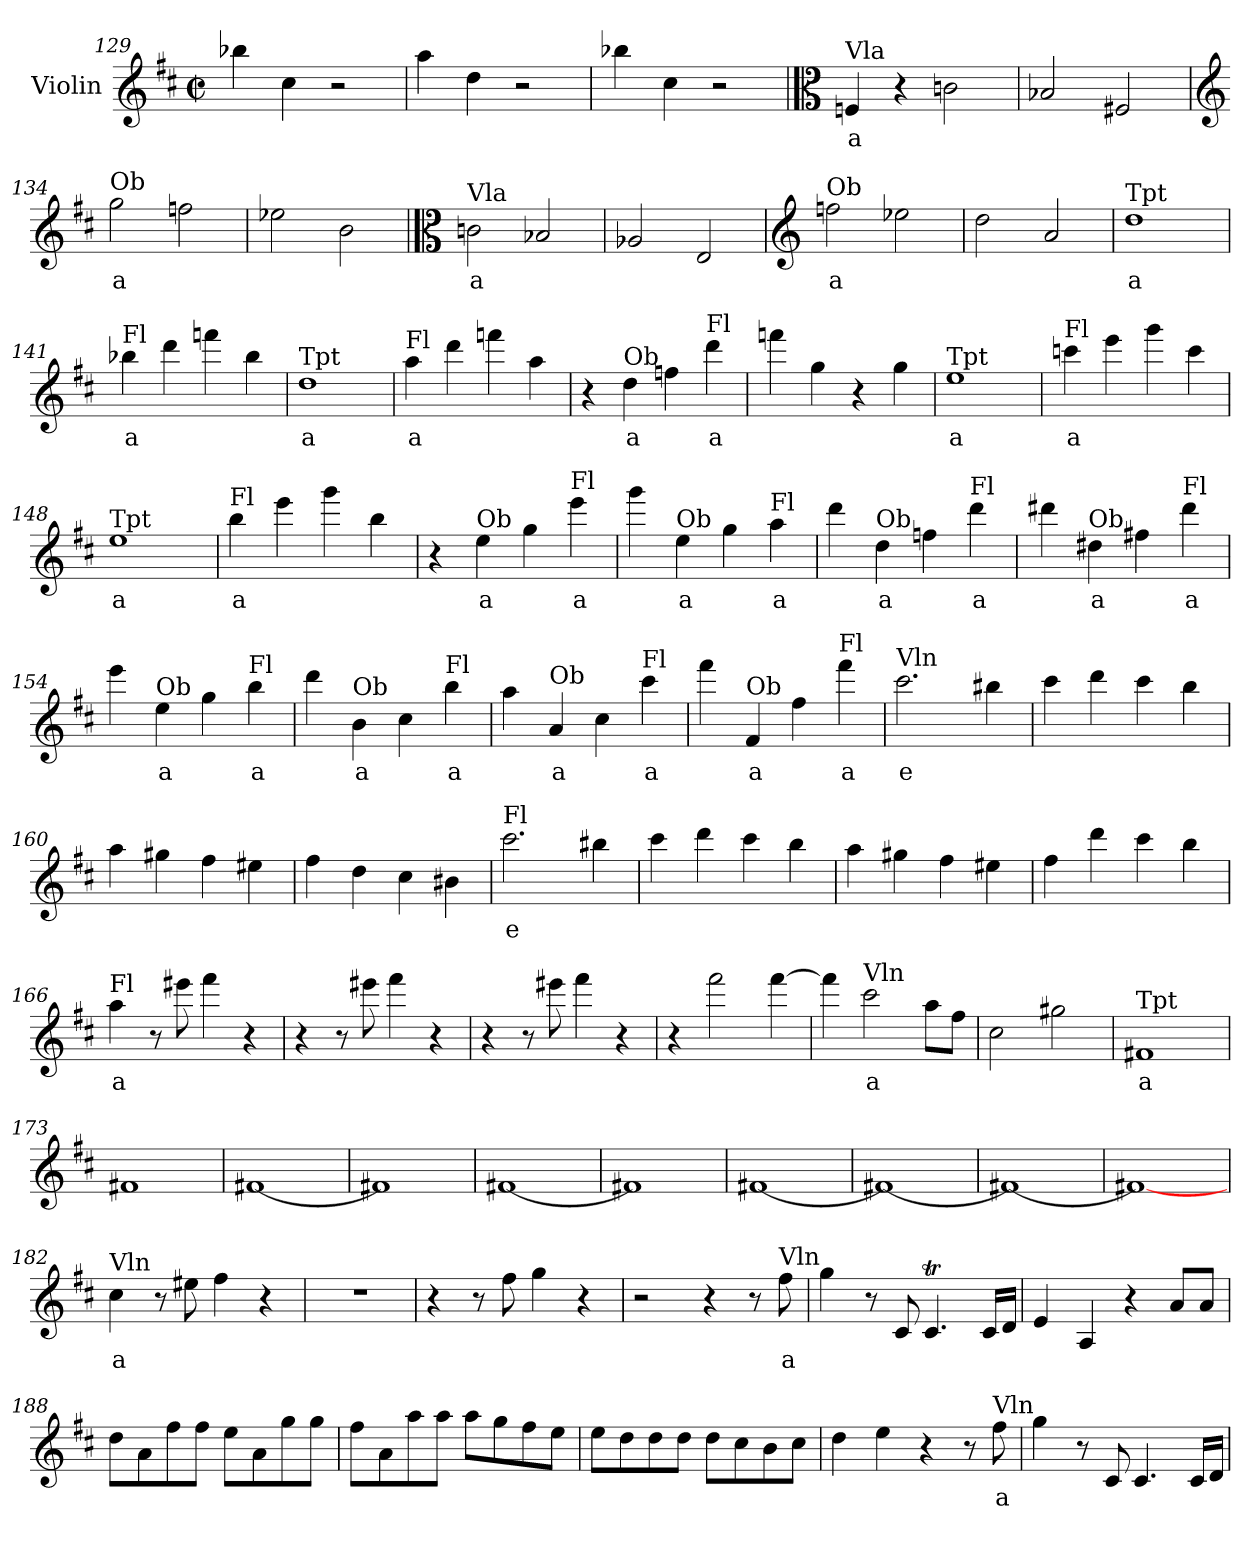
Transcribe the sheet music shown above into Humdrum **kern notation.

**kern	**text
*part1	*part1
*staff1	*staff1
*I"Violin	*
*I'Vln	*
*clefG2	*
*k[f#c#]	*
*M2/2	*
*met(c|)	*
=129	=129
4bb-X	.
4cc#	.
2r	.
=130	=130
4aa	.
4dd	.
2r	.
=131	=131
4bb-X	.
4cc#	.
2r	.
=132	=132
*clefC3	*
!LO:TX:a:t=Vla	!
!	!LO:LY:b:color=#FF0000
4Fn	a
4r	.
2cn	.
!!LO:PB:g=z
=133	=133
2B-X	.
2F#X	.
=134	=134
*clefG2	*
!LO:TX:a:t=Ob	!
!	!LO:LY:b:color=#FF0000
2gg	a
2ffn	.
=135	=135
2ee-X	.
2b	.
=136	=136
*clefC3	*
!LO:TX:a:t=Vla	!
!	!LO:LY:b:color=#FF0000
2cn	a
2B-X	.
=137	=137
2A-X	.
2E	.
=138	=138
*clefG2	*
!LO:TX:a:t=Ob	!
!	!LO:LY:b:color=#FF0000
2ffn	a
2ee-X	.
=139	=139
2dd	.
2a	.
!!LO:PB:g=z
=140	=140
!LO:TX:a:t=Tpt	!
!	!LO:LY:b:color=#FF0000
1dd	a
=141	=141
!LO:TX:a:t=Fl	!
!	!LO:LY:b:color=#FF0000
4bb-X	a
4ddd	.
4fffn	.
4bb-	.
=142	=142
!LO:TX:a:t=Tpt	!
!	!LO:LY:b:color=#FF0000
1dd	a
=143	=143
!LO:TX:a:t=Fl	!
!	!LO:LY:b:color=#FF0000
4aa	a
4ddd	.
4fffn	.
4aa	.
=144	=144
4r	.
!LO:TX:a:t=Ob	!
!	!LO:LY:b:color=#FF0000
4dd	a
4ffn	.
!LO:TX:a:t=Fl	!
!	!LO:LY:b:color=#FF0000
4ddd	a
=145	=145
4fffn	.
4gg	.
4r	.
4gg	.
=146	=146
!LO:TX:a:t=Tpt	!
!	!LO:LY:b:color=#FF0000
1ee	a
!!LO:PB:g=z
=147	=147
!LO:TX:a:t=Fl	!
!	!LO:LY:b:color=#FF0000
4cccn	a
4eee	.
4ggg	.
4ccc	.
=148	=148
!LO:TX:a:t=Tpt	!
!	!LO:LY:b:color=#FF0000
1ee	a
=149	=149
!LO:TX:a:t=Fl	!
!	!LO:LY:b:color=#FF0000
4bb	a
4eee	.
4ggg	.
4bb	.
=150	=150
4r	.
!LO:TX:a:t=Ob	!
!	!LO:LY:b:color=#FF0000
4ee	a
4gg	.
!LO:TX:a:t=Fl	!
!	!LO:LY:b:color=#FF0000
4eee	a
=151	=151
4ggg	.
!LO:TX:a:t=Ob	!
!	!LO:LY:b:color=#FF0000
4ee	a
4gg	.
!LO:TX:a:t=Fl	!
!	!LO:LY:b:color=#FF0000
4aa	a
=152	=152
4ddd	.
!LO:TX:a:t=Ob	!
!	!LO:LY:b:color=#FF0000
4dd	a
4ffn	.
!LO:TX:a:t=Fl	!
!	!LO:LY:b:color=#FF0000
4ddd	a
=153	=153
4ddd#X	.
!LO:TX:a:t=Ob	!
!	!LO:LY:b:color=#FF0000
4dd#X	a
4ff#X	.
!LO:TX:a:t=Fl	!
!	!LO:LY:b:color=#FF0000
4ddd#	a
!!LO:PB:g=z
=154	=154
4eee	.
!LO:TX:a:t=Ob	!
!	!LO:LY:b:color=#FF0000
4ee	a
4gg	.
!LO:TX:a:t=Fl	!
!	!LO:LY:b:color=#FF0000
4bb	a
=155	=155
4ddd	.
!LO:TX:a:t=Ob	!
!	!LO:LY:b:color=#FF0000
4b	a
4cc#	.
!LO:TX:a:t=Fl	!
!	!LO:LY:b:color=#FF0000
4bb	a
=156	=156
4aa	.
!LO:TX:a:t=Ob	!
!	!LO:LY:b:color=#FF0000
4a	a
4cc#	.
!LO:TX:a:t=Fl	!
!	!LO:LY:b:color=#FF0000
4ccc#	a
=157	=157
4fff#	.
!LO:TX:a:t=Ob	!
!	!LO:LY:b:color=#FF0000
4f#	a
4ff#	.
!LO:TX:a:t=Fl	!
!	!LO:LY:b:color=#FF0000
4fff#	a
=158	=158
!LO:TX:a:t=Vln	!
!	!LO:LY:b:color=#FF0000
2.ccc#	e
4bb#X	.
=159	=159
4ccc#	.
4ddd	.
4ccc#	.
4bb	.
=160	=160
4aa	.
4gg#X	.
4ff#	.
4ee#X	.
=161	=161
4ff#	.
4dd	.
4cc#	.
4b#X	.
!!LO:PB:g=z
=162	=162
!LO:TX:a:t=Fl	!
!	!LO:LY:b:color=#FF0000
2.ccc#	e
4bb#X	.
=163	=163
4ccc#	.
4ddd	.
4ccc#	.
4bb	.
=164	=164
4aa	.
4gg#X	.
4ff#	.
4ee#X	.
=165	=165
4ff#	.
4ddd	.
4ccc#	.
4bb	.
=166	=166
!LO:TX:a:t=Fl	!
!	!LO:LY:b:color=#FF0000
4aa	a
8r	.
8eee#X	.
4fff#	.
4r	.
=167	=167
4r	.
8r	.
8eee#X	.
4fff#	.
4r	.
=168	=168
4r	.
8r	.
8eee#X	.
4fff#	.
4r	.
!!LO:PB:g=z
=169	=169
4r	.
2fff#	.
[4fff#	.
=170	=170
4fff#]	.
!LO:TX:a:t=Vln	!
!	!LO:LY:b:color=#FF0000
2ccc#	a
8aa\L	.
8ff#\J	.
=171	=171
2cc#	.
2gg#X	.
=172	=172
!LO:TX:a:t=Tpt	!
!	!LO:LY:b:color=#FF0000
1f#X	a
=173	=173
1f#X	.
=174	=174
[1f#X	.
=175	=175
1f#X]	.
!!LO:PB:g=z
=176	=176
[1f#X	.
=177	=177
1f#X]	.
=178	=178
[1f#X	.
=179	=179
1f#X_	.
=180	=180
1f#X_	.
=181	=181
1f#X_	.
=182	=182
!LO:TX:a:t=Vln	!
!	!LO:LY:b:color=#FF0000
4cc#	a
8r	.
8ee#X	.
4ff#	.
4r	.
=183	=183
1r	.
=184	=184
4r	.
8r	.
8ff#	.
4gg	.
4r	.
!!LO:PB:g=z
=185	=185
2r	.
4r	.
8r	.
!LO:TX:a:t=Vln	!
!	!LO:LY:b:color=#FF0000
8ff#	a
=186	=186
4gg	.
8r	.
8c#	.
4.c#t	.
16c#/LL	.
16d/JJ	.
=187	=187
4e	.
4A	.
4r	.
8a/L	.
8a/J	.
=188	=188
8dd\L	.
8a\	.
8ff#\	.
8ff#\J	.
8ee\L	.
8a\	.
8gg\	.
8gg\J	.
=189	=189
8ff#\L	.
8a\	.
8aa\	.
8aa\J	.
8aa\L	.
8gg\	.
8ff#\	.
8ee\J	.
=190	=190
8ee\L	.
8dd\	.
8dd\	.
8dd\J	.
8dd\L	.
8cc#\	.
8b\	.
8cc#\J	.
=191	=191
4dd	.
4ee\	.
4r	.
8r	.
!LO:TX:a:t=Vln	!
!	!LO:LY:b:color=#FF0000
8ff#	a
=192	=192
4gg	.
8r	.
8c#	.
4.c#	.
16c#/LL	.
16d/JJ	.
=	=
*-	*-
